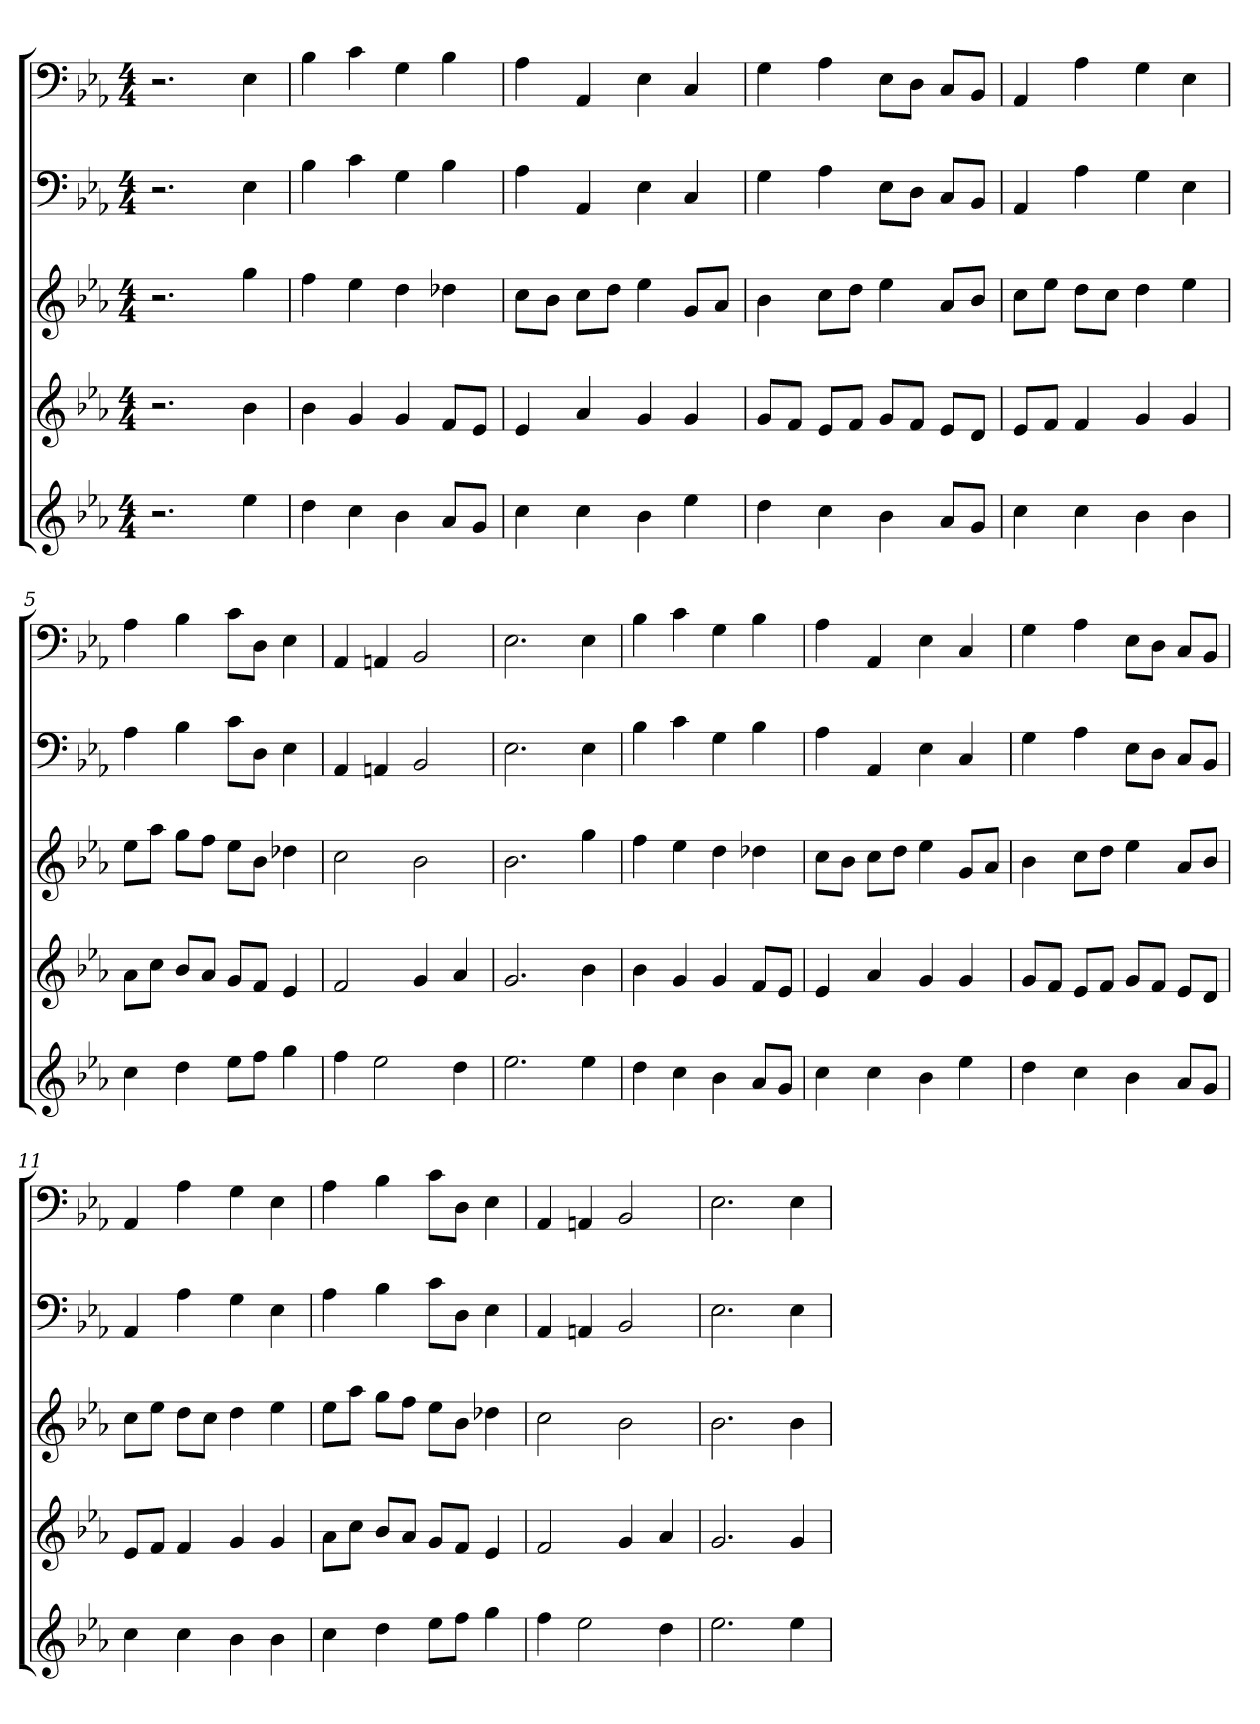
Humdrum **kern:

**kern	**kern	**kern	**kern	**kern
*part5	*part4	*part3	*part2	*part1
*staff5	*staff4	*staff3	*staff2	*staff1
*clefG2	*clefG2	*clefG2	*clefF4	*clefF4
*k[b-e-a-]	*k[b-e-a-]	*k[b-e-a-]	*k[b-e-a-]	*k[b-e-a-]
*E-:	*E-:	*E-:	*E-:	*E-:
*M4/4	*M4/4	*M4/4	*M4/4	*M4/4
=	=	=	=	=
2.r	2.r	2.r	2.r	2.r
4ee-	4b-	4gg	4E-	4E-
=1	=1	=1	=1	=1
4dd	4b-	4ff	4B-	4B-
4cc	4g	4ee-	4c	4c
4b-	4g	4dd	4G	4G
8a-/L	8f/L	4dd-X	4B-	4B-
8g/J	8e-/J	.	.	.
=2	=2	=2	=2	=2
4cc	4e-	8cc\L	4A-	4A-
.	.	8b-\J	.	.
4cc	4a-	8cc\L	4AA-	4AA-
.	.	8dd\J	.	.
4b-	4g	4ee-	4E-	4E-
4ee-	4g	8g/L	4C	4C
.	.	8a-/J	.	.
=3	=3	=3	=3	=3
4dd	8g/L	4b-	4G	4G
.	8f/J	.	.	.
4cc	8e-/L	8cc\L	4A-	4A-
.	8f/J	8dd\J	.	.
4b-	8g/L	4ee-	8E-\L	8E-\L
.	8f/J	.	8D\J	8D\J
8a-/L	8e-/L	8a-/L	8C/L	8C/L
8g/J	8d/J	8b-/J	8BB-/J	8BB-/J
=4	=4	=4	=4	=4
4cc	8e-/L	8cc\L	4AA-	4AA-
.	8f/J	8ee-\J	.	.
4cc	4f	8dd\L	4A-	4A-
.	.	8cc\J	.	.
4b-	4g	4dd	4G	4G
4b-	4g	4ee-	4E-	4E-
=5	=5	=5	=5	=5
4cc	8a-\L	8ee-\L	4A-	4A-
.	8cc\J	8aa-\J	.	.
4dd	8b-/L	8gg\L	4B-	4B-
.	8a-/J	8ff\J	.	.
8ee-\L	8g/L	8ee-\L	8c\L	8c\L
8ff\J	8f/J	8b-\J	8D\J	8D\J
4gg	4e-	4dd-X	4E-	4E-
=6	=6	=6	=6	=6
4ff	2f	2cc	4AA-	4AA-
2ee-	.	.	4AAn	4AAn
.	4g	2b-	2BB-	2BB-
4dd	4a-	.	.	.
=7	=7	=7	=7	=7
2.ee-	2.g	2.b-	2.E-	2.E-
4ee-	4b-	4gg	4E-	4E-
=8	=8	=8	=8	=8
4dd	4b-	4ff	4B-	4B-
4cc	4g	4ee-	4c	4c
4b-	4g	4dd	4G	4G
8a-/L	8f/L	4dd-X	4B-	4B-
8g/J	8e-/J	.	.	.
=9	=9	=9	=9	=9
4cc	4e-	8cc\L	4A-	4A-
.	.	8b-\J	.	.
4cc	4a-	8cc\L	4AA-	4AA-
.	.	8dd\J	.	.
4b-	4g	4ee-	4E-	4E-
4ee-	4g	8g/L	4C	4C
.	.	8a-/J	.	.
=10	=10	=10	=10	=10
4dd	8g/L	4b-	4G	4G
.	8f/J	.	.	.
4cc	8e-/L	8cc\L	4A-	4A-
.	8f/J	8dd\J	.	.
4b-	8g/L	4ee-	8E-\L	8E-\L
.	8f/J	.	8D\J	8D\J
8a-/L	8e-/L	8a-/L	8C/L	8C/L
8g/J	8d/J	8b-/J	8BB-/J	8BB-/J
=11	=11	=11	=11	=11
4cc	8e-/L	8cc\L	4AA-	4AA-
.	8f/J	8ee-\J	.	.
4cc	4f	8dd\L	4A-	4A-
.	.	8cc\J	.	.
4b-	4g	4dd	4G	4G
4b-	4g	4ee-	4E-	4E-
=12	=12	=12	=12	=12
4cc	8a-\L	8ee-\L	4A-	4A-
.	8cc\J	8aa-\J	.	.
4dd	8b-/L	8gg\L	4B-	4B-
.	8a-/J	8ff\J	.	.
8ee-\L	8g/L	8ee-\L	8c\L	8c\L
8ff\J	8f/J	8b-\J	8D\J	8D\J
4gg	4e-	4dd-X	4E-	4E-
=13	=13	=13	=13	=13
4ff	2f	2cc	4AA-	4AA-
2ee-	.	.	4AAn	4AAn
.	4g	2b-	2BB-	2BB-
4dd	4a-	.	.	.
=14	=14	=14	=14	=14
2.ee-	2.g	2.b-	2.E-	2.E-
4ee-	4g	4b-	4E-	4E-
=	=	=	=	=
*-	*-	*-	*-	*-
